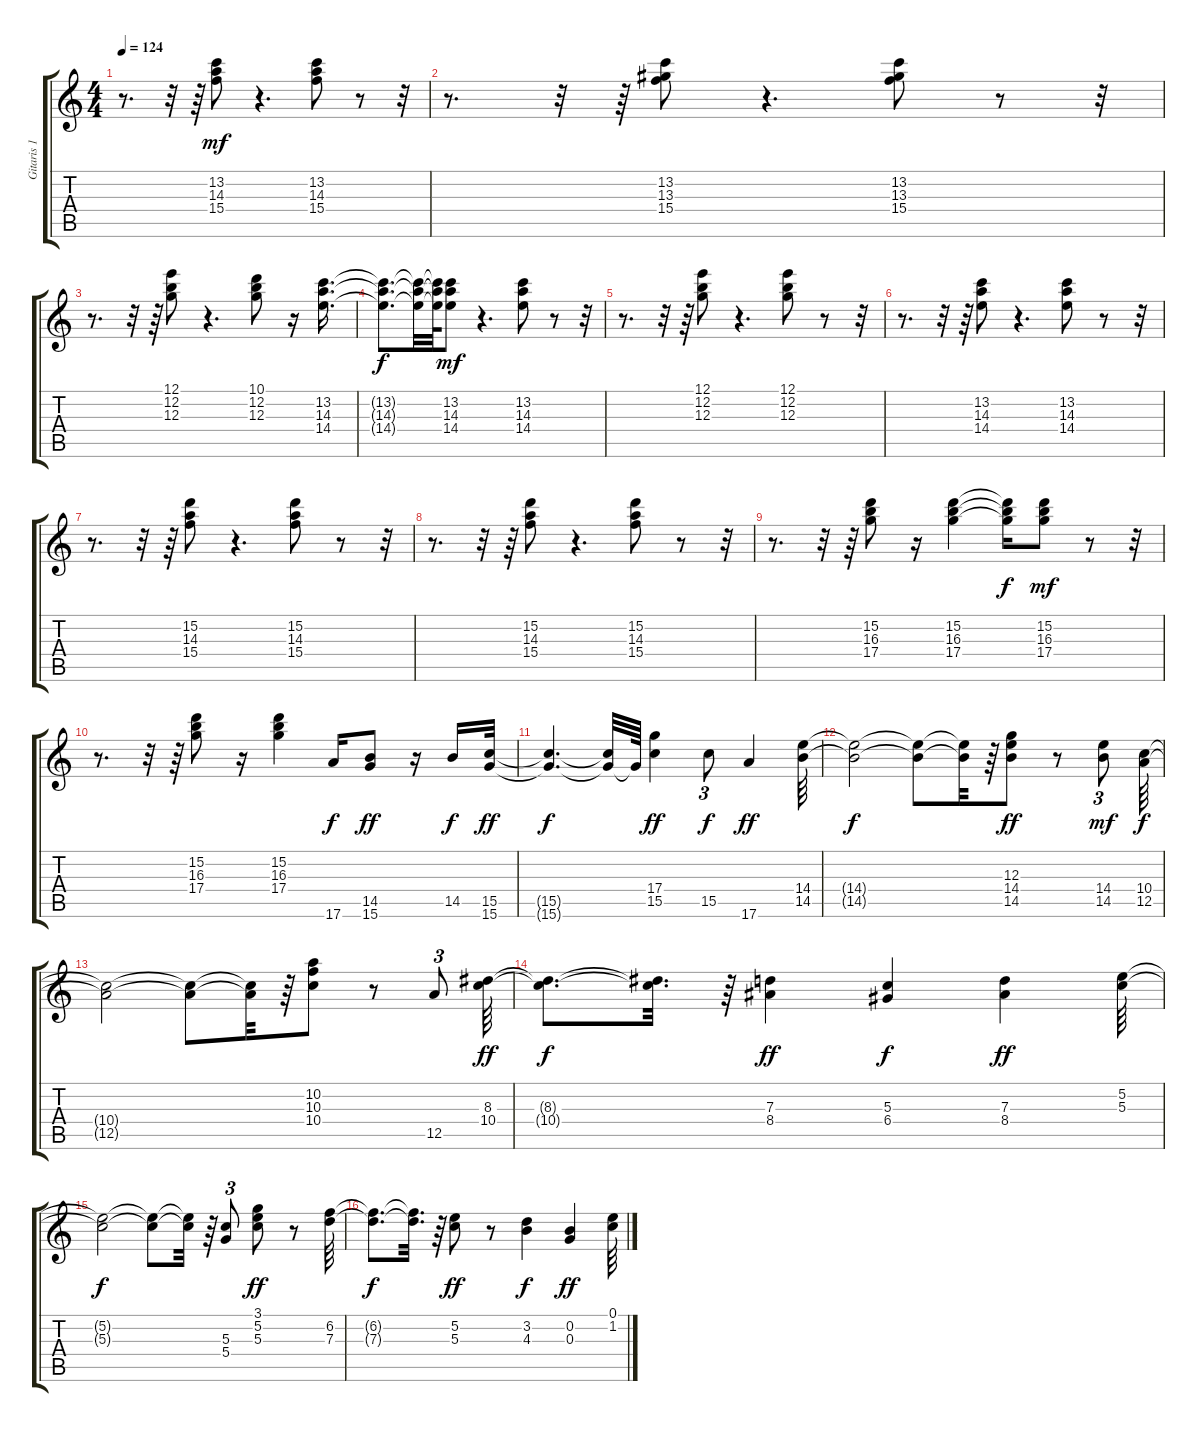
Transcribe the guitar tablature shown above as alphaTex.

\track ("Gitaris 1" "Gitaris 1") {instrument distortionguitar}
\staff {score tabs}
\tuning (E4 B3 G3 D3 A2 E2) {hide}
\ts (4 4)
\tempo 124
\clef g2
\ks c
r.8{d dy mf} r.32 r.64 (13.2 14.3 15.4).8 r.4{d} (13.2 14.3 15.4).8 r.8 r.32 |
r.8{d} r.32 r.64 (13.2 13.3 15.4).8 r.4{d} (13.2 13.3 15.4).8 r.8 r.32 |
r.8{d} r.32 r.64 (12.1 12.2 12.3).8 r.4{d} (10.1 12.2 12.3).8 r.16 (13.2 14.3 14.4).16{d} |
(13.2{t} 14.3{t} 14.4{t}).8{d dy f} (13.2{t} 14.3{t} 14.4{t}).32 (13.2{t} 14.3{t} 14.4{t}).64 (13.2 14.3 14.4).8{dy mf} r.4{d} (13.2 14.3 14.4).8 r.8 r.32 |
r.8{d} r.32 r.64 (12.1 12.2 12.3).8 r.4{d} (12.1 12.2 12.3).8 r.8 r.32 |
r.8{d} r.32 r.64 (13.2 14.3 14.4).8 r.4{d} (13.2 14.3 14.4).8 r.8 r.32 |
r.8{d} r.32 r.64 (15.2 14.3 15.4).8 r.4{d} (15.2 14.3 15.4).8 r.8 r.32 |
r.8{d} r.32 r.64 (15.2 14.3 15.4).8 r.4{d} (15.2 14.3 15.4).8 r.8 r.32 |
r.8{d} r.32 r.64 (15.2 16.3 17.4).8 r.16 (15.2 16.3 17.4).4 (15.2{t} 16.3{t} 17.4{t}).16{dy f} (15.2 16.3 17.4).8{dy mf} r.8 r.32 |
r.8{d} r.32 r.64 (15.2 16.3 17.4).8 r.16 (15.2 16.3 17.4).4 17.6.16{dy f} (14.5 15.6).8{dy ff} r.16 14.5.16{dy f} (15.5 15.6).32{dy ff} |
(15.5{t} 15.6{t}).4{d dy f} (15.5{t} 15.6{t}).32 15.6{t}.64 (17.4 15.5).4{dy ff} 15.5.8{tu (3 2) dy f} 17.6.4{dy ff} (14.4 14.5).64 |
(14.4{t} 14.5{t}).2{dy f} (14.4{t} 14.5{t}).8 (14.4{t} 14.5{t}).32 r.64 (12.3 14.4 14.5).8{dy ff} r.8 (14.4 14.5).8{tu (3 2) dy mf} (10.4 12.5).64{dy f} |
(10.4{t} 12.5{t}).2 (10.4{t} 12.5{t}).8 (10.4{t} 12.5{t}).32 r.64 (10.2 10.3 10.4).8 r.8 12.5.8{tu (3 2)} (8.3 10.4).64{dy ff} |
(8.3{t} 10.4{t}).8{d dy f} (8.3{t} 10.4{t}).32{d} r.64 (7.3 8.4).4{dy ff} (5.3 6.4).4{dy f} (7.3 8.4).4{dy ff} (5.2 5.3).64 |
(5.2{t} 5.3{t}).2{dy f} (5.2{t} 5.3{t}).8 (5.2{t} 5.3{t}).32 r.64 (5.3 5.4).8{tu (3 2)} (3.1 5.2 5.3).8{dy ff} r.8 (6.2 7.3).64 |
(6.2{t} 7.3{t}).8{d dy f} (6.2{t} 7.3{t}).32{d} r.64 (5.2 5.3).8{dy ff} r.8 (3.2 4.3).4{dy f} (0.2 0.3).4{dy ff} (0.1 1.2).64
